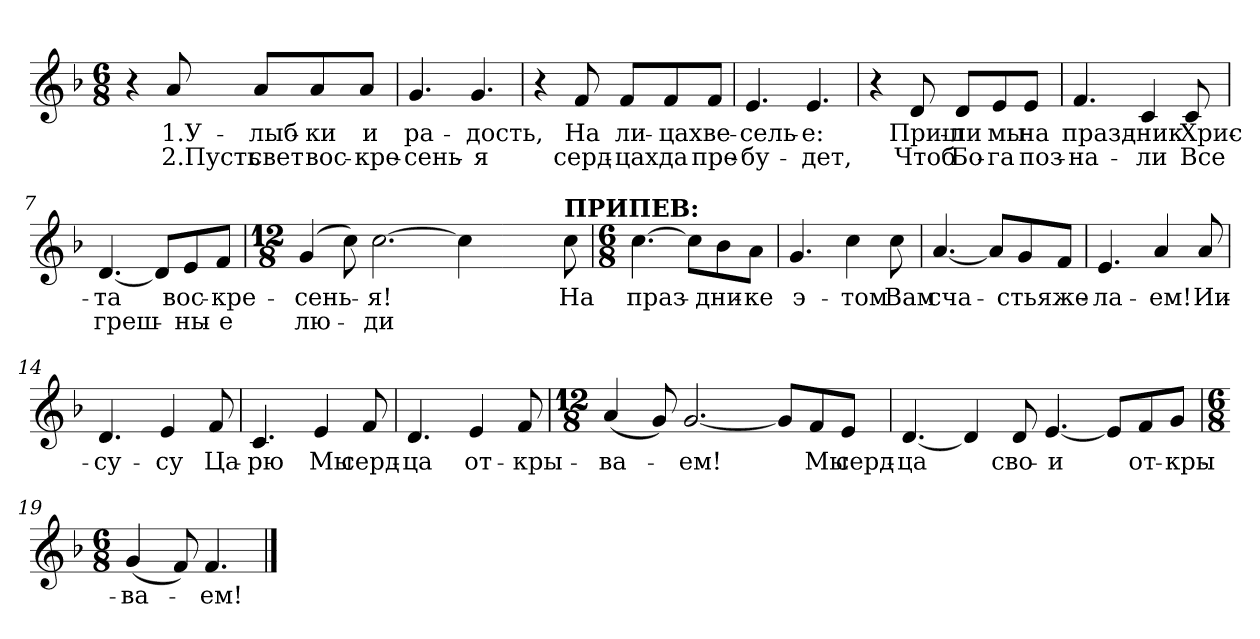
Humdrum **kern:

**kern	**text	**text
*part1	*part1	*part1
*staff1	*staff1	*staff1
!!LO:PB:g=z
*clefG2	*	*
*k[b-]	*	*
*F:	*	*
*M6/8	*	*
=1	=1	=1
4r	.	.
!	!LO:LY:b:color=#000000	!LO:LY:b:color=#000000
8ai/	1.У-	2.Пусть
!	!LO:LY:b:color=#000000	!LO:LY:b:color=#000000
8ai/L	-лыб-	свет
!	!LO:LY:b:color=#000000	!LO:LY:b:color=#000000
8ai/	-ки	вос-
!	!LO:LY:b:color=#000000	!LO:LY:b:color=#000000
8ai/J	и	-кре-
=2	=2	=2
!	!LO:LY:b:color=#000000	!LO:LY:b:color=#000000
4.gi/	ра-	-сень-
!	!LO:LY:b:color=#000000	!LO:LY:b:color=#000000
4.gi/	-дость,	-я
=3	=3	=3
!	!LO:LY:b:color=#000000	!
4r	В	.
!	!LO:LY:b:color=#000000	!LO:LY:b:color=#000000
8fi/	На	серд-
!	!LO:LY:b:color=#000000	!LO:LY:b:color=#000000
8fi/L	ли-	-цах
!	!LO:LY:b:color=#000000	!LO:LY:b:color=#000000
8fi/	-цах	да
!	!LO:LY:b:color=#000000	!LO:LY:b:color=#000000
8fi/J	ве-	пре-
=4	=4	=4
!	!LO:LY:b:color=#000000	!LO:LY:b:color=#000000
4.ei/	-сель-	-бу-
!	!LO:LY:b:color=#000000	!LO:LY:b:color=#000000
4.ei/	-е:	-дет,
!!LO:LB:g=z
=5	=5	=5
4r	.	.
!	!LO:LY:b:color=#000000	!LO:LY:b:color=#000000
8di/	Приш-	Чтоб
!	!LO:LY:b:color=#000000	!LO:LY:b:color=#000000
8di/L	-ли	Бо-
!	!LO:LY:b:color=#000000	!LO:LY:b:color=#000000
8ei/	мы	-га
!	!LO:LY:b:color=#000000	!LO:LY:b:color=#000000
8ei/J	на	поз-
=6	=6	=6
!	!LO:LY:b:color=#000000	!LO:LY:b:color=#000000
4.fi/	празд-	-на-
!	!LO:LY:b:color=#000000	!LO:LY:b:color=#000000
4ci/	-ник	-ли
!	!LO:LY:b:color=#000000	!LO:LY:b:color=#000000
8ci/	Хрис-	Все
=7	=7	=7
!	!LO:LY:b:color=#000000	!LO:LY:b:color=#000000
[<4.di/	-та	греш-
8di/L]	.	.
!	!LO:LY:b:color=#000000	!LO:LY:b:color=#000000
8ei/	вос-	-ны-
!	!LO:LY:b:color=#000000	!LO:LY:b:color=#000000
8fi/J	-кре-	-е
!!LO:LB:g=z
=8	=8	=8
*M12/8	*	*
!	!LO:LY:b:color=#000000	!LO:LY:b:color=#000000
(4gi/	-сень-	лю-
8cci\)	.	.
!	!LO:LY:b:color=#000000	!LO:LY:b:color=#000000
[>2.cci\	-я!	-ди
4cci\]	.	.
=9-	=9-	=9-
4.ryy	.	.
!LO:TX:a:B:t=ПРИПЕВ&colon;	!	!
!	!LO:LY:b:color=#000000	!
8cci\	На	.
=10	=10	=10
*M6/8	*	*
!	!LO:LY:b:color=#000000	!
[>4.cci\	праз-	.
8cci\L]	.	.
!	!LO:LY:b:color=#000000	!
8b-i\	-дни-	.
!	!LO:LY:b:color=#000000	!
8ai\J	-ке	.
=11	=11	=11
!	!LO:LY:b:color=#000000	!
4.gi/	э-	.
!	!LO:LY:b:color=#000000	!
4cci\	-том	.
!	!LO:LY:b:color=#000000	!
8cci\	Вам	.
!!LO:LB:g=z
=12	=12	=12
!	!LO:LY:b:color=#000000	!
[<4.ai/	сча-	.
8ai/L]	.	.
!	!LO:LY:b:color=#000000	!
8gi/	-стья	.
!	!LO:LY:b:color=#000000	!
8fi/J	же-	.
=13	=13	=13
!	!LO:LY:b:color=#000000	!
4.ei/	-ла-	.
!	!LO:LY:b:color=#000000	!
4ai/	-ем!	.
!	!LO:LY:b:color=#000000	!
8ai/	Ии-	.
=14	=14	=14
!	!LO:LY:b:color=#000000	!
4.di/	-су-	.
!	!LO:LY:b:color=#000000	!
4ei/	-су	.
!	!LO:LY:b:color=#000000	!
8fi/	Ца-	.
=15	=15	=15
!	!LO:LY:b:color=#000000	!
4.ci/	-рю	.
!	!LO:LY:b:color=#000000	!
4ei/	Мы	.
!	!LO:LY:b:color=#000000	!
8fi/	серд-	.
!!LO:LB:g=z
=16	=16	=16
!	!LO:LY:b:color=#000000	!
4.di/	-ца	.
!	!LO:LY:b:color=#000000	!
4ei/	от-	.
!	!LO:LY:b:color=#000000	!
8fi/	-кры-	.
=17	=17	=17
*M12/8	*	*
!	!LO:LY:b:color=#000000	!
(4ai/	-ва-	.
8gi/)	.	.
!	!LO:LY:b:color=#000000	!
[<2.gi/	-ем!	.
8gi/L]	.	.
!	!LO:LY:b:color=#000000	!
8fi/	Мы	.
!	!LO:LY:b:color=#000000	!
8ei/J	серд-	.
!!LO:LB:g=z
=18	=18	=18
!	!LO:LY:b:color=#000000	!
[<4.di/	-ца	.
4di/]	.	.
!	!LO:LY:b:color=#000000	!
8di/	сво-	.
!	!LO:LY:b:color=#000000	!
[<4.ei/	-и	.
8ei/L]	.	.
!	!LO:LY:b:color=#000000	!
8fi/	от-	.
!	!LO:LY:b:color=#000000	!
8gi/J	-кры-	.
=19	=19	=19
*M6/8	*	*
!	!LO:LY:b:color=#000000	!
(4gi/	-ва-	.
8fi/)	.	.
!	!LO:LY:b:color=#000000	!
4.fi/	-ем!	.
==	==	==
*-	*-	*-
